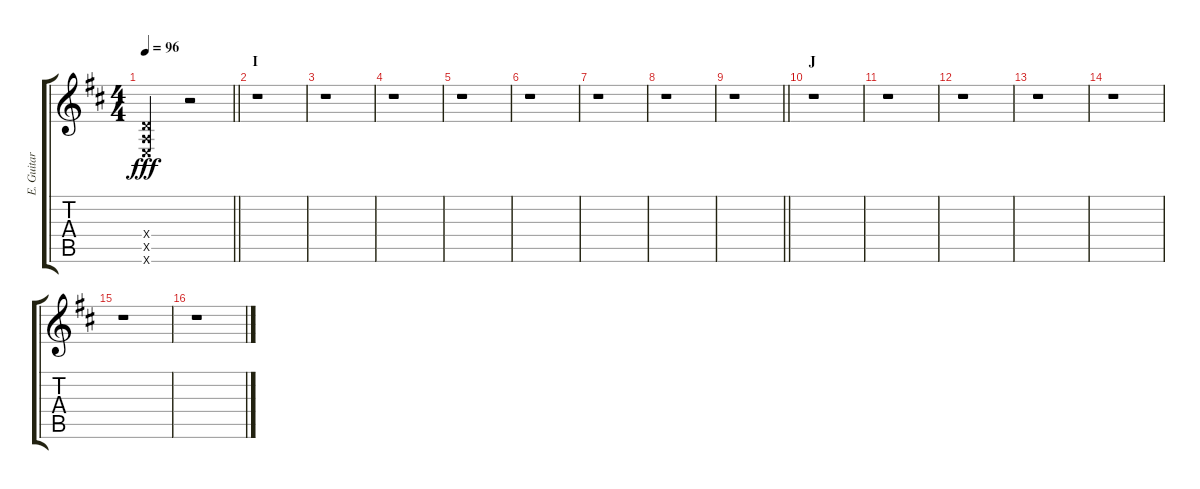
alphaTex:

\track ("E. Guitar I" "E. Guitar ") {instrument electricguitarclean}
\staff {score tabs}
\tuning (E4 B3 G3 D3 A2 E2) {hide}
\ts (4 4)
\tempo 96
\clef g2
\barLineRight lightlight
\ks d
(0.4{x} 0.5{x} 0.6{x}).2{dy fff} r.2 |
\section ("" "I")
r.1 |
r.1 |
r.1 |
r.1 |
r.1 |
r.1 |
r.1 |
\barLineRight lightlight
r.1 |
\section ("" "J")
r.1 |
r.1 |
r.1 |
r.1 |
r.1 |
r.1 |
r.1
